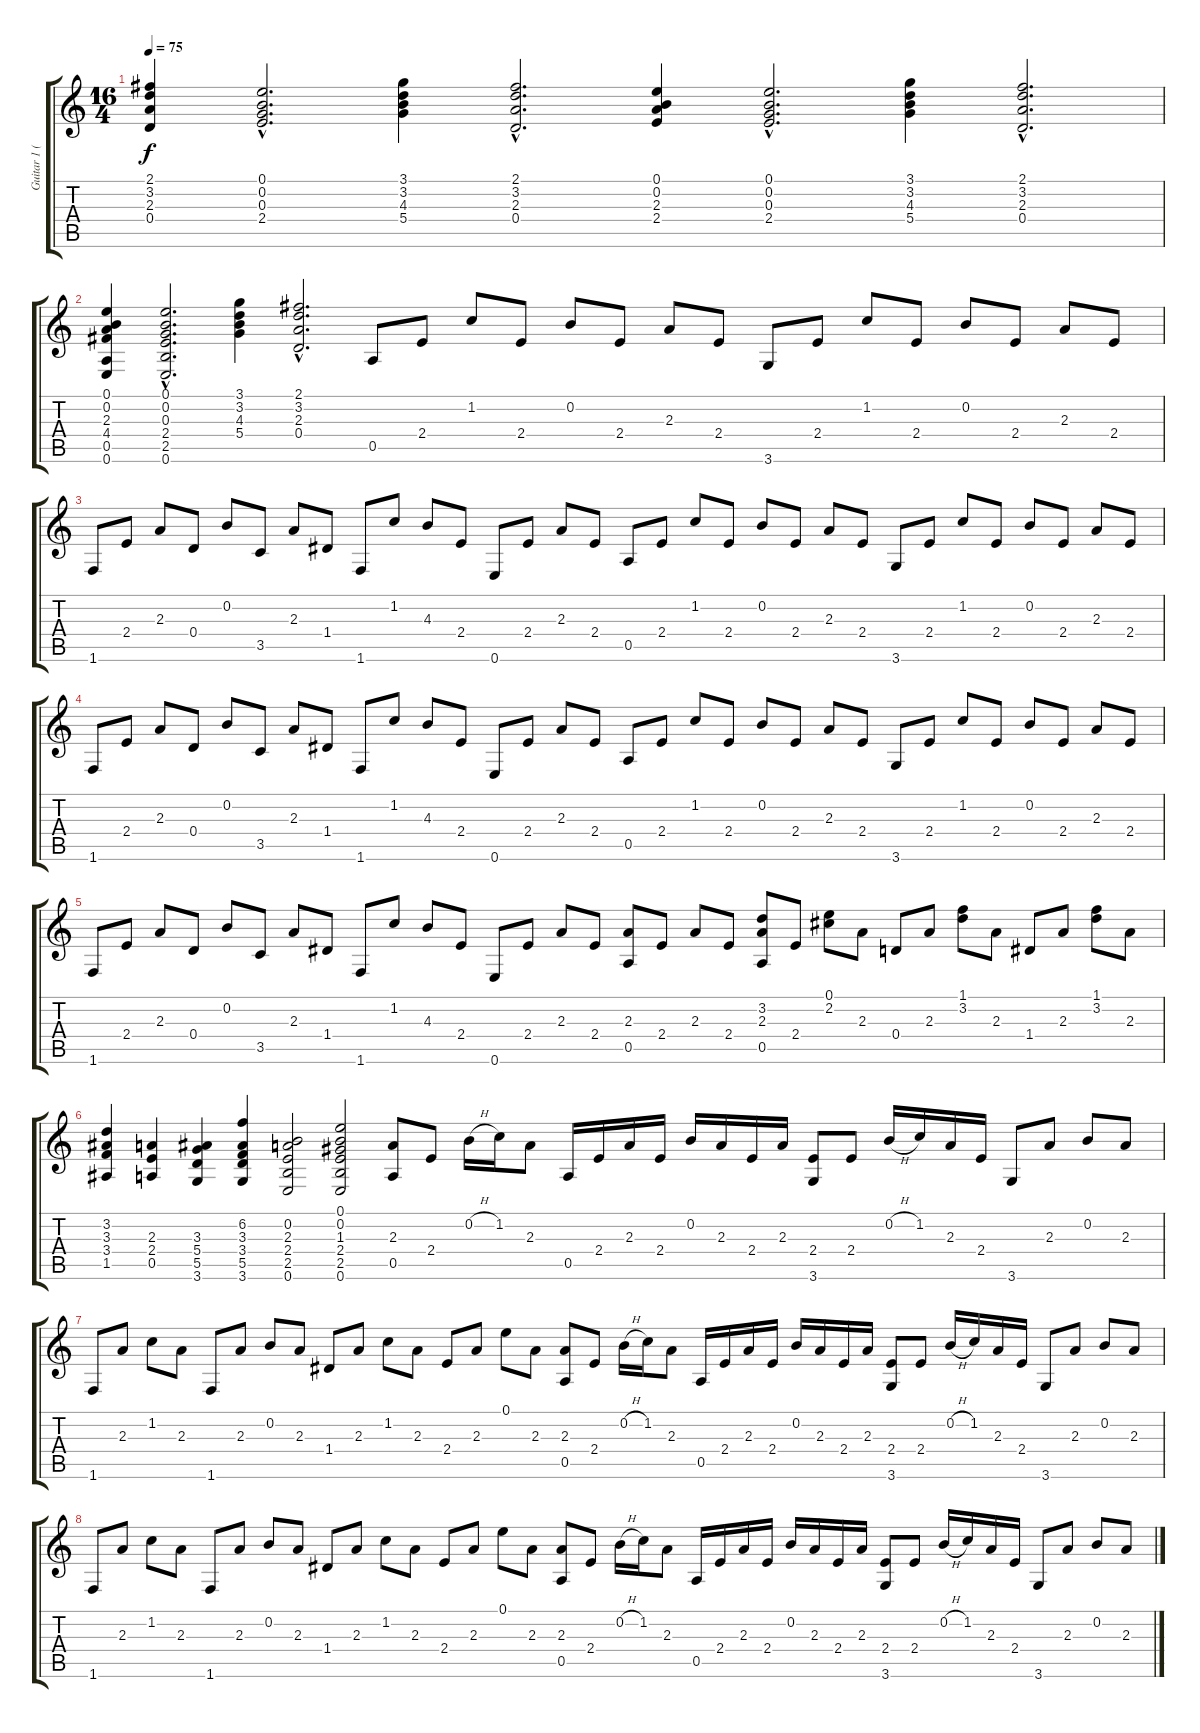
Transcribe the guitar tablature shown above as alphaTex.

\track ("Guitar 1 (Brian May)" "Guitar 1 (") {instrument acousticguitarsteel}
\staff {score tabs}
\tuning (E4 B3 G3 D3 A2 E2) {hide}
\ts (16 4)
\tempo 75
\clef g2
\ks c
(2.1 3.2 2.3 0.4).4{dy f} (0.1{hac} 0.2{hac} 0.3{hac} 2.4{hac}).2{d} (3.1 3.2 4.3 5.4).4 (2.1{hac} 3.2{hac} 2.3{hac} 0.4{hac}).2{d} (0.1 0.2 2.3 2.4).4 (0.1{hac} 0.2{hac} 0.3{hac} 2.4{hac}).2{d} (3.1 3.2 4.3 5.4).4 (2.1{hac} 3.2{hac} 2.3{hac} 0.4{hac}).2{d} |
(0.1 0.2 2.3 4.4 0.5 0.6).4 (0.1{hac} 0.2{hac} 0.3{hac} 2.4{hac} 2.5{hac} 0.6{hac}).2{d} (3.1 3.2 4.3 5.4).4 (2.1{hac} 3.2{hac} 2.3{hac} 0.4{hac}).2{d} 0.5.8 2.4.8 1.2.8 2.4.8 0.2.8 2.4.8 2.3.8 2.4.8 3.6.8 2.4.8 1.2.8 2.4.8 0.2.8 2.4.8 2.3.8 2.4.8 |
1.6.8 2.4.8 2.3.8 0.4.8 0.2.8 3.5.8 2.3.8 1.4.8 1.6.8 1.2.8 4.3.8 2.4.8 0.6.8 2.4.8 2.3.8 2.4.8 0.5.8 2.4.8 1.2.8 2.4.8 0.2.8 2.4.8 2.3.8 2.4.8 3.6.8 2.4.8 1.2.8 2.4.8 0.2.8 2.4.8 2.3.8 2.4.8 |
1.6.8 2.4.8 2.3.8 0.4.8 0.2.8 3.5.8 2.3.8 1.4.8 1.6.8 1.2.8 4.3.8 2.4.8 0.6.8 2.4.8 2.3.8 2.4.8 0.5.8 2.4.8 1.2.8 2.4.8 0.2.8 2.4.8 2.3.8 2.4.8 3.6.8 2.4.8 1.2.8 2.4.8 0.2.8 2.4.8 2.3.8 2.4.8 |
1.6.8 2.4.8 2.3.8 0.4.8 0.2.8 3.5.8 2.3.8 1.4.8 1.6.8 1.2.8 4.3.8 2.4.8 0.6.8 2.4.8 2.3.8 2.4.8 (2.3 0.5).8 2.4.8 2.3.8 2.4.8 (3.2 2.3 0.5).8 2.4.8 (0.1 2.2).8 2.3.8 0.4.8 2.3.8 (1.1 3.2).8 2.3.8 1.4.8 2.3.8 (1.1 3.2).8 2.3.8 |
(3.2 3.3 3.4 1.5).4 (2.3 2.4 0.5).4 (3.3 5.4 5.5 3.6).4 (6.2 3.3 3.4 5.5 3.6).4 (0.2 2.3 2.4 2.5 0.6).2 (0.1 0.2 1.3 2.4 2.5 0.6).2 (2.3 0.5).8 2.4.8 0.2{h}.16 1.2.16 2.3.8 0.5.16 2.4.16 2.3.16 2.4.16 0.2.16 2.3.16 2.4.16 2.3.16 (2.4 3.6).8 2.4.8 0.2{h}.16 1.2.16 2.3.16 2.4.16 3.6.8 2.3.8 0.2.8 2.3.8 |
1.6.8 2.3.8 1.2.8 2.3.8 1.6.8 2.3.8 0.2.8 2.3.8 1.4.8 2.3.8 1.2.8 2.3.8 2.4.8 2.3.8 0.1.8 2.3.8 (2.3 0.5).8 2.4.8 0.2{h}.16 1.2.16 2.3.8 0.5.16 2.4.16 2.3.16 2.4.16 0.2.16 2.3.16 2.4.16 2.3.16 (2.4 3.6).8 2.4.8 0.2{h}.16 1.2.16 2.3.16 2.4.16 3.6.8 2.3.8 0.2.8 2.3.8 |
1.6.8 2.3.8 1.2.8 2.3.8 1.6.8 2.3.8 0.2.8 2.3.8 1.4.8 2.3.8 1.2.8 2.3.8 2.4.8 2.3.8 0.1.8 2.3.8 (2.3 0.5).8 2.4.8 0.2{h}.16 1.2.16 2.3.8 0.5.16 2.4.16 2.3.16 2.4.16 0.2.16 2.3.16 2.4.16 2.3.16 (2.4 3.6).8 2.4.8 0.2{h}.16 1.2.16 2.3.16 2.4.16 3.6.8 2.3.8 0.2.8 2.3.8
